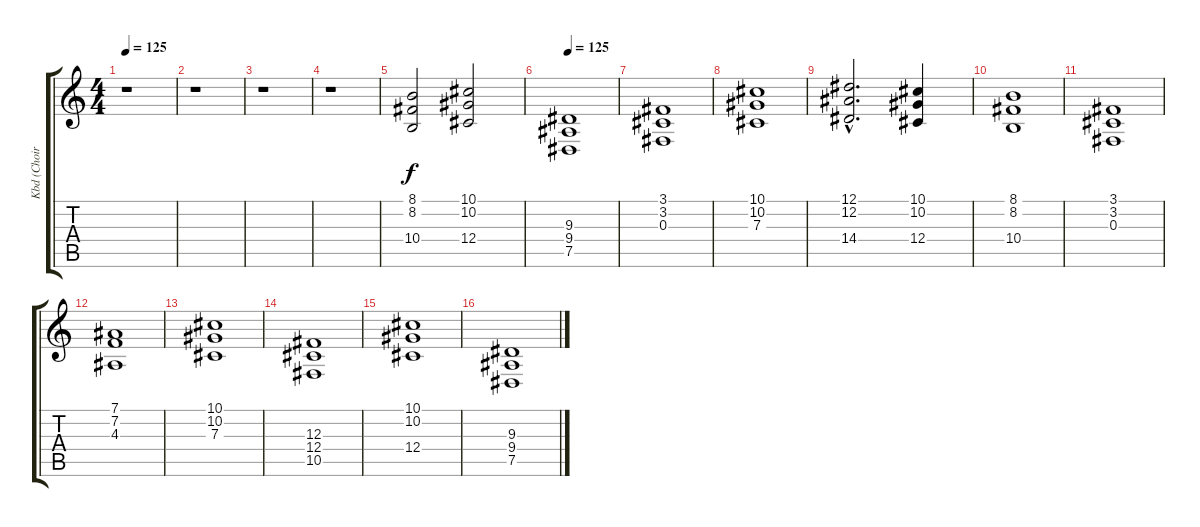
\track ("Kbd (Choir)" "Kbd (Choir") {instrument choiraahs}
\staff {score tabs}
\tuning (Eb4 Bb3 Gb3 Db3 Ab2 Eb2) {hide}
\ts (4 4)
\tempo 125
\clef g2
\ks c
r.1{dy f} |
r.1 |
r.1 |
r.1 |
(8.1 8.2 10.4).2 (10.1 10.2 12.4).2 |
\tempo 125
(9.3 9.4 7.5).1 |
(3.1 3.2 0.3).1 |
(10.1 10.2 7.3).1 |
(12.1{hac} 12.2{hac} 14.4{hac}).2{d} (10.1 10.2 12.4).4 |
(8.1 8.2 10.4).1 |
(3.1 3.2 0.3).1 |
(7.1 7.2 4.3).1 |
(10.1 10.2 7.3).1 |
(12.3 12.4 10.5).1 |
(10.1 10.2 12.4).1 |
(9.3 9.4 7.5).1
